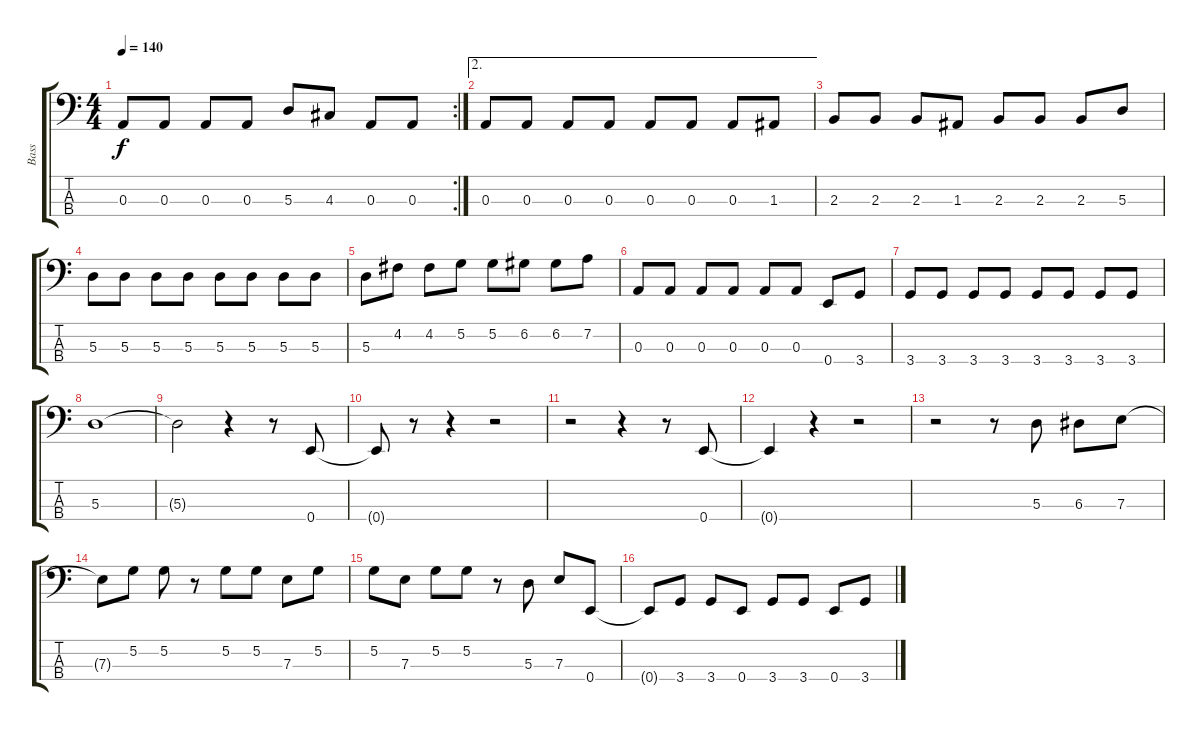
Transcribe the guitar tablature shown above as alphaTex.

\track ("Bass" "Bass") {instrument electricbassfinger}
\staff {score tabs}
\tuning (G2 D2 A1 E1) {hide}
\rc 2
\ts (4 4)
\tempo 140
\clef f4
\ks c
0.3.8{dy f} 0.3.8 0.3.8 0.3.8 5.3.8 4.3.8 0.3.8 0.3.8 |
\ae 2
0.3.8 0.3.8 0.3.8 0.3.8 0.3.8 0.3.8 0.3.8 1.3.8 |
2.3.8 2.3.8 2.3.8 1.3.8 2.3.8 2.3.8 2.3.8 5.3.8 |
5.3.8 5.3.8 5.3.8 5.3.8 5.3.8 5.3.8 5.3.8 5.3.8 |
5.3.8 4.2.8 4.2.8 5.2.8 5.2.8 6.2.8 6.2.8 7.2.8 |
0.3.8 0.3.8 0.3.8 0.3.8 0.3.8 0.3.8 0.4.8 3.4.8 |
3.4.8 3.4.8 3.4.8 3.4.8 3.4.8 3.4.8 3.4.8 3.4.8 |
5.3.1 |
5.3{t}.2 r.4 r.8 0.4.8 |
0.4{t}.8 r.8 r.4 r.2 |
r.2 r.4 r.8 0.4.8 |
0.4{t}.4 r.4 r.2 |
r.2 r.8 5.3.8 6.3.8 7.3.8 |
7.3{t}.8 5.2.8 5.2.8 r.8 5.2.8 5.2.8 7.3.8 5.2.8 |
5.2.8 7.3.8 5.2.8 5.2.8 r.8 5.3.8 7.3.8 0.4.8 |
0.4{t}.8 3.4.8 3.4.8 0.4.8 3.4.8 3.4.8 0.4.8 3.4.8
